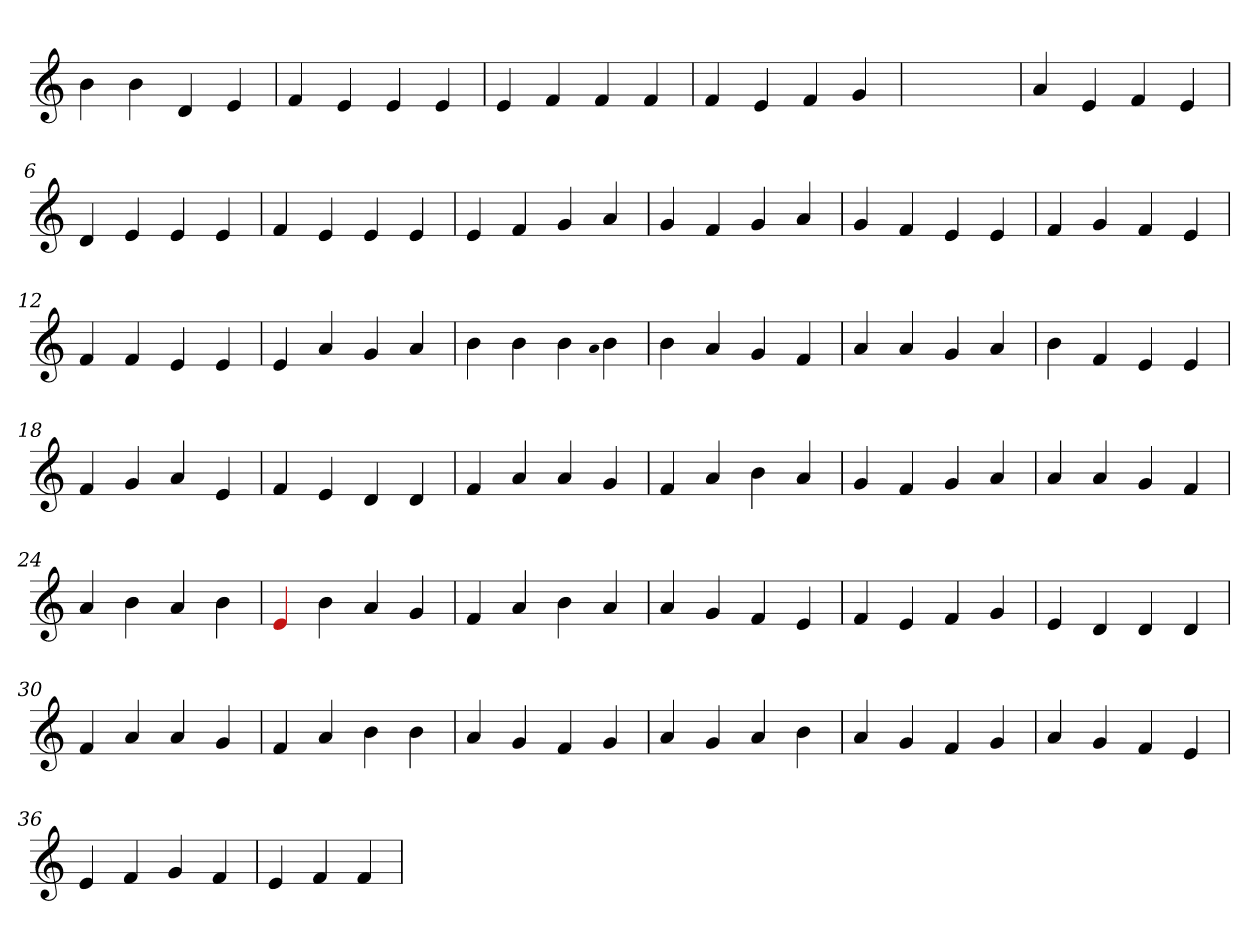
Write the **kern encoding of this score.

**kern
*part1
*staff1
*clefG2
=1
4b
4b
4d
4e
=2
4f
4e
4e
4e
=3
4e
4f
4f
4f
=4
4f
4e
4f
4g
=5
1ryy
=5
4a
4e
4f
4e
=6
4d
4e
4e
4e
=7
4f
4e
4e
4e
=8
4e
4f
4g
4a
=9
4g
4f
4g
4a
=10
4g
4f
4e
4e
=11
4f
4g
4f
4e
=12
4f
4f
4e
4e
=13
4e
4a
4g
4a
=14
4b
4b
4b
qqa
4b
=15
4b
4a
4g
4f
=16
4a
4a
4g
4a
=17
4b
4f
4e
4e
=18
4f
4g
4a
4e
=19
4f
4e
4d
4d
=20
4f
4a
4a
4g
=21
4f
4a
4b
4a
=22
4g
4f
4g
4a
=23
4a
4a
4g
4f
=24
4a
4b
4a
4b
=25
4Re
4b
4a
4g
=26
4f
4a
4b
4a
=27
4a
4g
4f
4e
=28
4f
4e
4f
4g
=29
4e
4d
4d
4d
=30
4f
4a
4a
4g
=31
4f
4a
4b
4b
=32
4a
4g
4f
4g
=33
4a
4g
4a
4b
=34
4a
4g
4f
4g
=35
4a
4g
4f
4e
=36
4e
4f
4g
4f
=37
4e
4f
4f
=
*-
